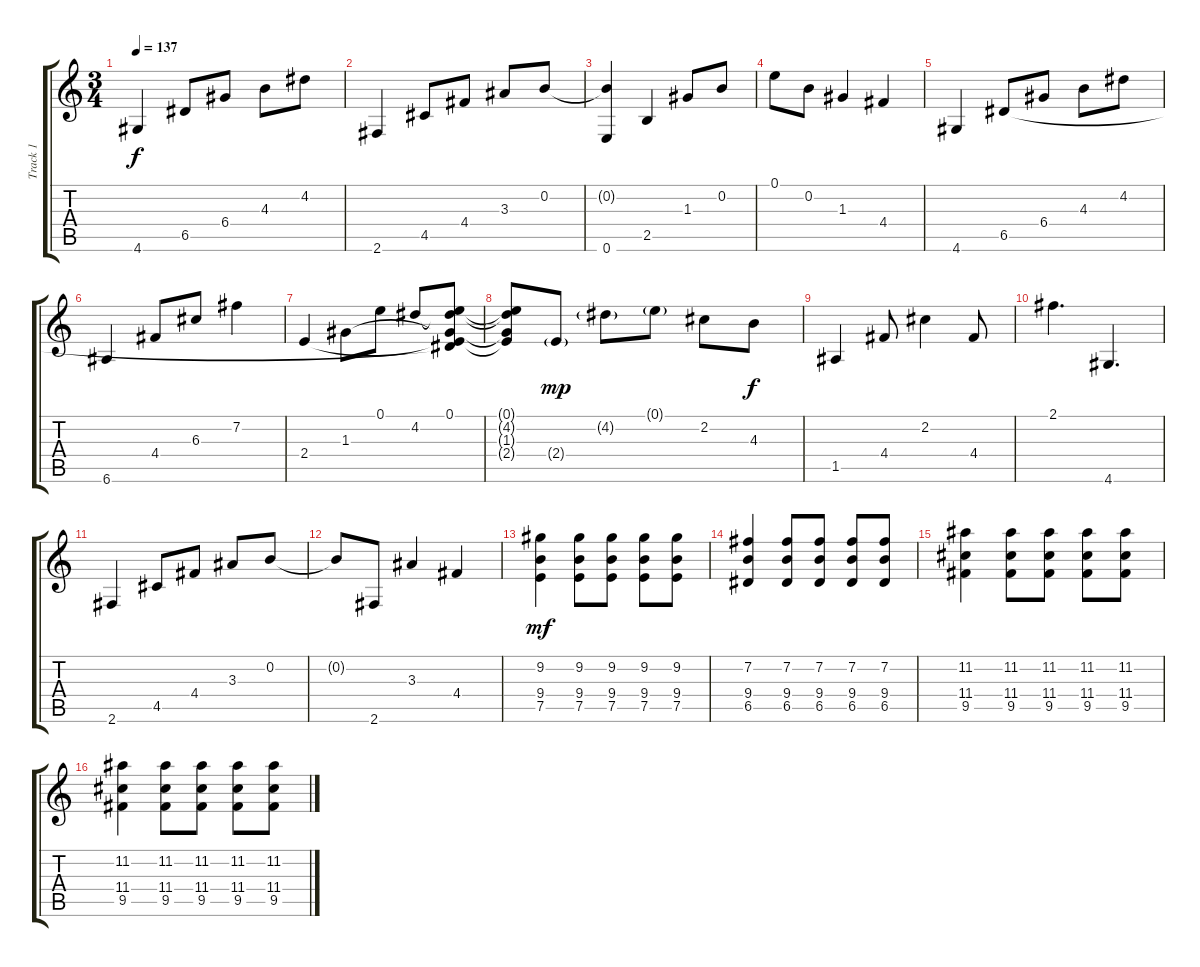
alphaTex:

\track ("Track 1" "Track 1") {instrument acousticguitarsteel}
\staff {score tabs}
\tuning (E4 B3 G3 D3 A2 E2) {hide}
\ts (3 4)
\tempo 137
\clef g2
\ks c
4.6.4{dy f} 6.5.8 6.4.8 4.3.8 4.2.8 |
2.6.4 4.5.8 4.4.8 3.3.8 0.2.8 |
(0.2{t} 0.6).4 2.5.4 1.3.8 0.2.8 |
0.1.8 0.2.8 1.3.4 4.4.4 |
4.6.4 6.5.8 6.4.8 4.3.8 4.2.8 |
6.6.4 4.4.8 6.3.8 7.2.4 |
2.4.4 1.3.8 0.1.8 4.2.8 (0.1 4.2{t} 1.3{t} 2.4{t} 6.5{t}).8 |
(0.1{t} 4.2{t} 1.3{t} 2.4{t}).8 2.4{g}.8{dy mp} 4.2{g}.8 0.1{g}.8 2.2.8 4.3.8{dy f} |
1.5.4 4.4.8 2.2.4 4.4.8 |
2.1.4{d} 4.6.4{d} |
2.6.4 4.5.8 4.4.8 3.3.8 0.2.8 |
0.2{t}.8 2.6.8 3.3.4 4.4.4 |
(9.2 9.4 7.5).4{dy mf} (9.2 9.4 7.5).8 (9.2 9.4 7.5).8 (9.2 9.4 7.5).8 (9.2 9.4 7.5).8 |
(7.2 9.4 6.5).4 (7.2 9.4 6.5).8 (7.2 9.4 6.5).8 (7.2 9.4 6.5).8 (7.2 9.4 6.5).8 |
(11.2 11.4 9.5).4 (11.2 11.4 9.5).8 (11.2 11.4 9.5).8 (11.2 11.4 9.5).8 (11.2 11.4 9.5).8 |
(11.2 11.4 9.5).4 (11.2 11.4 9.5).8 (11.2 11.4 9.5).8 (11.2 11.4 9.5).8 (11.2 11.4 9.5).8
